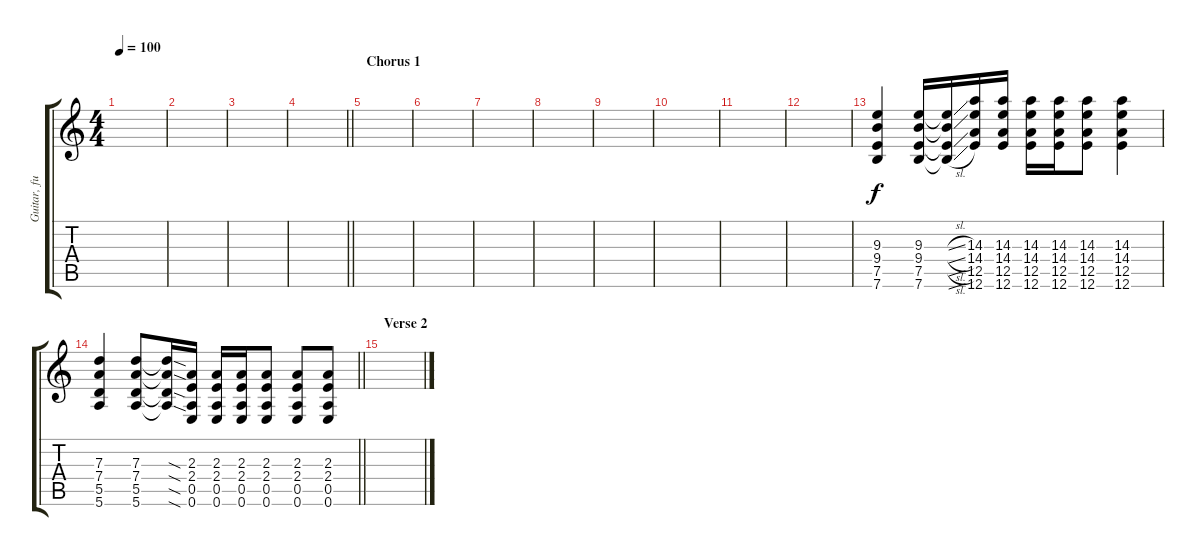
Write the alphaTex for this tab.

\track ("Guitar, fuzz pedal off" "Guitar, fu") {instrument electricguitarclean}
\staff {score tabs}
\tuning (E4 B3 G3 D3 A2 E2) {hide}
\ts (4 4)
\tempo 100
\clef g2
\ks c
|
|
|
\barLineRight lightlight
|
\section ("" "Chorus 1")
|
|
|
|
|
|
|
|
(9.3 9.4 7.5 7.6).4 (9.3 9.4 7.5 7.6).16 (9.3{sl t} 9.4{sl t} 7.5{sl t} 7.6{sl t}).16 (14.3 14.4 12.5 12.6).16 (14.3 14.4 12.5 12.6).16 (14.3 14.4 12.5 12.6).16 (14.3 14.4 12.5 12.6).16 (14.3 14.4 12.5 12.6).8 (14.3 14.4 12.5 12.6).4 |
\barLineRight lightlight
(7.3 7.4 5.5 5.6).4 (7.3 7.4 5.5 5.6).8 (7.3{sod t} 7.4{sod t} 5.5{sod t} 5.6{sod t}).16 (2.3 2.4 0.5 0.6).16 (2.3 2.4 0.5 0.6).16 (2.3 2.4 0.5 0.6).16 (2.3 2.4 0.5 0.6).8 (2.3 2.4 0.5 0.6).8 (2.3 2.4 0.5 0.6).8 |
\section ("" "Verse 2")
